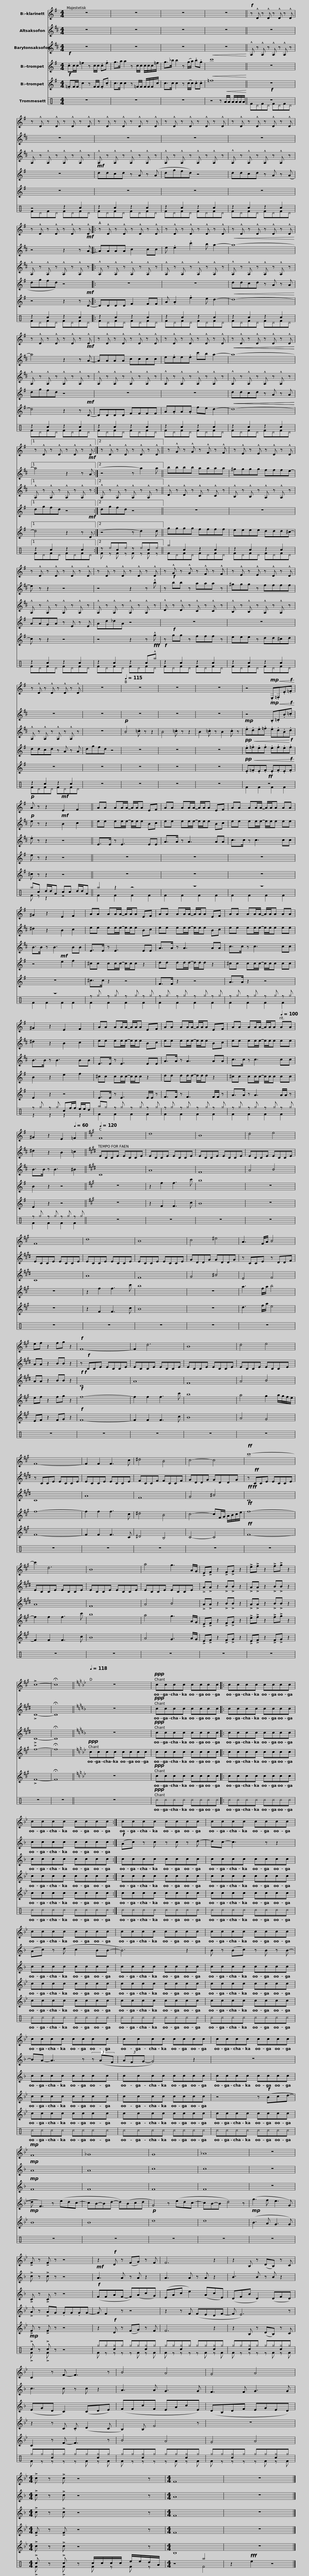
X:1
%%score 1 2 3 4 5 ( 6 7 )
L:1/8
M:4/4
I:linebreak $
K:C
V:1 treble transpose=-2
V:2 treble transpose=-9
V:3 treble transpose=-21
V:4 treble transpose=-2
V:5 treble transpose=-2
V:6 perc
K:none
V:7 perc
K:none
V:1
[K:G] z8 | z8 | z8 | z8 ||$!f! z !^!D z !^!D z !^!D z !^!D | %5
 z !^!D z !^!D z !^!D z !^!D | z !^!D z !^!D z !^!D z !^!D | z !^!D z !^!D z !^!D z !^!D |$ z !^!D z !^!D z !^!D z !^!D | z !^!D z !^!D z !^!D z !^!D |: %10
 z !^!D z !^!D z !^!D z !^!D | z !^!D z !^!D z !^!D z !^!D |$ z !^!D z !^!D z !^!D z !^!D | z !^!D z !^!D z !^!D z !^!D | z !^!D z !^!D z !^!D z !^!D | %15
 z !^!D z !^!D z !^!D z !^!D |$ z !^!D z !^!D z !^!D z !^!D |1 z !^!D z !^!D z !^!D z !^!D :|2 z !^!D z !^!D z !^!D z !^!D || z !^!G z !^!G z !^!F z !^!F |$ %20
 z !^!E z !^!E z !^!D z !^!D | z !^!D z !^!D z !^!D z !^!D | z !^!D z !^!D z !^!D z !^!D | z !^!G z !^!G z !^!F z !^!F |$ z !^!E z !^!E z !^!D z !^!D | %25
 z !^!D z !^!D z !^!D z !^!D | z8 |[Q:1/4=115] z8 | z8 | z8 |$ %30
 z4!mp! .E,!<(!.=F,.E!f!.=F!<)! |!p! A z z2!mf! E2 F2 || AA AA/A/- A/A/A EF | AA AA/A/- A/A/A EF |$ AA AA/A/- A/A/A AA | %35
 ^G2 z2 E2 F2 | AA AA/A/- A/A/A EF | AA AA/A/- A/A/A EF |$ AA AA/A/- A/A/A AA | ^G2 z2 E2 F2 | %40
 AA AA/A/- A/A/A EF | AA AA/A/- A/A/A EF |$ AA AA/A/- A/A/A[Q:1/4=100] AA |[Q:1/4=90] ^G2[Q:1/4=80] z2[Q:1/4=70] E2[Q:1/4=60] =F2 ||[K:A][Q:1/4=120] F8 | %45
 d8 |$ B8 | d4 e4 | F8 | d8 | %50
 B8 |$ c4 ^e4 | A3 F/A/ B4 | ef z2 fg z2 |!f! F8- | %55
 F2 d6 |$ B8 | d4 e4 | F8- | F2 F2 F3 c | %60
 ^d4 B4 |$ c4- c4 |!ff! c'8- | c'2 d6 | B8 | %65
 a4 g3 A/G/ |$ !>!E!>!F z2 !>!F!>!G z2 | !>!e!>!f z2 !>!f!>!g z2 | !>!c8- | !fermata!c8 || %70
[K:Bb][Q:1/4=118] z8 |!ppp! cccc cccc |:$ cccc cccc | cccc cccc :| cccc cccc |$ %75
 cccc cccc | cccc cccc | cccc cccc |$ cccc cccc | cccc cccc | %80
 cccc cccc |$ cccc cccc |!mp! F8 | _G8 | G8 | %85
 _A8 | z8 |$ !>!F z !>!F z z4 | z2!f! D z (FG) z F | F6 z2 | %90
 z2 B, z (DB,) z C | C2 z F- F3 z |$ B4 A4 | G4 A4 |[M:4/4] !>!c z !>!c z4 z | %95
[M:4/4] F8 | z8 |] %97
V:2
[K:D] z8 | z8 | z8 | z8 ||$ z8 | %5
 z8 | z8 | z8 |$ z8 | z4 z2 z!mf! A- |: %10
 AAAA c2 cc | e .e2 .c'2 b a2- |$!<(! a8-!<)! | a4 z2 z!mf! A- | AAAA cccc | %15
 e.ee.e c'b a2- |$!<(!!<(! a8-!<)!!<)! |1 a4 z2 z!mf! A :|2 z4 z a2 a || bbbb aaaa |$ %20
 ^gggg fffe- | e z z2 z4 | z4 z2 z !^!b | z!f! bb z aaa z |$ ^ggg z ffff | %25
 z8 | z8 | z8 | z8 | z8 |$ %30
 z4!mp! .B,!<(!.=C.B!f!.=c!<)! |!p! e z z2!mf! B2 c2 || ee ee/e/- e/e/e Bc | ee ee/e/- e/e/e Bc |$ ee ee/e/- e/e/e ee | %35
 ^d2 z2 B2 c2 | ee ee/e/- e/e/e Bc | ee ee/e/- e/e/e Bc |$ ee ee/e/- e/e/e ee | ^d2 z2 B2 c2 | %40
 ee ee/e/- e/e/e Bc | ee ee/e/- e/e/e Bc |$ ee ee/e/- e/e/e ee | ^d2 z2 B2 =c2 ||[K:E] ECCE ECCE | %45
 ECCE ECCE |$ ECCE ECCE | ECCE ECCE | ECCE ECCE | ECCE ECCE | %50
 ECCE ECCE |$ GDDG GDDG | z CCE z DDF | AA z2 BB z2 | z!f! CCE ECCE | %55
 ECCE ECCE |$ ECCE ECCE | ECCE ECCE | z CCE ECCE | ECCE ECCE | %60
 FCCF FCCF |$ GDDG GDDG | z!ff! CCE ECCE | ECCE ECCE | ECCE ECCE | %65
 ECCE ECCE |$ !>!A!>!A z2 !>!B!>!B z2 | !>!A!>!A z2 !>!B!>!B z2 | !>!C8- | !fermata!C8 || %70
[K:F] z8 |!ppp! cccc cccc |:$ cccc cccc | cccc cccc :|!f! (Ac) z c z c z d- |$ %75
 dc- c3 z z2 | (Ac) z (d c2 BB- | B6) z2 |$ B z (Bc) z B z B- | BA- A3 z (3z (AF | %80
 (3AFG- G4) z2 |$ z8 |!mp! A8 | A8 | c8 | %85
 c8 | z8 |$ !>!c z !>!c z z4 |!mf! A3 A z A z2 | A3 A z A z2 | %90
 B3 B z B z2 | c3 c z c z2 |$ A3 A G3 G | F3 F G3 G |[M:4/4] !>!c z !>!c z4 z | %95
[M:4/4] A8 | z8 |] %97
V:3
[K:D] z8 | z8 | z8 | z8 ||$ !^!A, z !^!A, z !^!A, z !^!A, z | %5
 !^!A, z !^!A, z !^!A, z !^!A, z | !^!A, z !^!A, z !^!A, z !^!A, z | !^!A, z !^!A, z !^!A, z !^!A, z |$ !^!A, z !^!A, z !^!A, z !^!A, z | !^!A, z !^!A, z !^!A, z !^!A, z |: %10
 !^!A, z !^!A, z !^!A, z !^!A, z | !^!A, z !^!A, z !^!A, z !^!A, z |$ !^!A, z !^!A, z !^!A, z !^!A, z | !^!A, z !^!A, z !^!A, z !^!A, z | !^!A, z !^!A, z !^!A, z !^!A, z | %15
 !^!A, z !^!A, z !^!A, z !^!A, z |$ !^!A, z !^!A, z !^!A, z !^!A, z |1 !^!A, z !^!A, z !^!A, z !^!A, z :|2 !^!A, z !^!A, z !^!A, z !^!A, z || !^!D z !^!D z !^!C z !^!C z |$ %20
 !^!B, z !^!B, z !^!A, z !^!A, z | !^!A, z !^!A, z !^!A, z !^!A, z | !^!A, z !^!A, z !^!A, z !^!A, z | !^!D z !^!D z !^!C z !^!C z |$ !^!B, z !^!B, z !^!A, z !^!A, z | %25
 !^!A, z !^!A, z !^!A, z !^!A, z | z8 |!p! B4 .=c z z2 | B4 .=c z z2 | B2 .=c z B2 .c z |$ %30
!mp! .e.d.e.=f .e.d.B.d | .e z z2 z4 || E>E z E3 EE | A>A z A3 AA |$ c>c z c3 cc | %35
 B>B z B3 BB | E>E z E3 EE | A>A z A3 AA |$ c>c z c3 cc | B>B z B3 BB | %40
 E>E z E3 EE | A>A z A3 AA |$ c>c z c3 cc | B>B z B3 ^B2 ||[K:E] C8 | %45
 A8 |$ F8 | A4 B4 | C8 | A8 | %50
 F8 |$ G4 ^B4 | E4 F4 | AA z2 BB z2 |!f!!f! C8 | %55
 A8 |$ F8 | A4 B4 | C8 | A8 | %60
 F8 |$ G4 ^B4 |!ff!!ff! C8 | A8 | F8 | %65
 A4 B4 |$ !>!A!>!A z2 !>!B!>!B z2 | !>!A!>!A z2 !>!B!>!B z2 | !>!C8- | !fermata!C8 || %70
[K:F] z8 |!ppp! cccc cccc |:$ cccc cccc | cccc cccc :| cccc cccc |$ %75
 cccc cccc | cccc cccc | cccc cccc |$ cccc cccc | cccc cccc | %80
 cccc cccc |$ cccc cccc |!mp! F8 | F8 | F8 | %85
 F8 | z8 |$ !>!C z !>!C z z4 |!f! (FFAF- F)(AcG) | (EAc e2) (AcE) | %90
 (DFB D2) (DFD) | (EGD C2) (CDE) |$ (FFcF EAcE) | (DB,DF EGED) |[M:4/4] !>!c z !>!c z4 z | %95
[M:4/4] F8 | z8 |] %97
V:4
[K:G]!f! .cc/c/ =f2 z c/c/ .c.f | g>a a2 z c/c/ c/c/c/=f/ | g>_b b2 z (g/a/) .b.g |!<(! c'8!<)! ||$ z8 | %5
 z8 |!mf! ddcd z A z (A | dgfd) z4 |$ ddcd z A z (A | dgfd) z4 |: %10
 z8 | z8 |$ ddcd z A z A | dgfd z4 | z8 | %15
 z8 |$ ddcd z A z A |1 dgfd z4 :|2 dgfd z4 || z8 |$ %20
 z8 | AAGA z E z E | Ad_dA z4 | z8 |$ z8 | %25
 ddcd z A z A | dgfd z4 | z8 | z8 | z8 |$ %30
!pp! .e!<(!.=f.e.f .e.f.e!<)!!f!.f | e z z2 z4 || z8 | z8 |$ z8 | %35
 z4!mf! e2 f2 | ^cc cc/c/- c/c/c z2 | dd dd/d/- d/d/d z2 |$ ^cc cc/c/- c/c/c cc | B2 z2 e2 f2 | %40
 ^cc cc/c/- c/c/c z2 | dd dd/d/- d/d/d z2 |$ ^cc cc/c/- c/c/c cc | B2 z2 z4 ||[K:A] z8 | %45
 z2 f2 f3 c' |$ b8 | z8 | z8 | z2 f2 f3 c' | %50
 b8 |$ z8 | a3 f/a/ b4 | ef z2 fg z2 |!f! f8- | %55
 f2 f2 f3 c' |$ b8 | a4 g2 a/g/f/e/ | f8- | f2 f2 f3 c | %60
 ^d4 B4 |$ c4- cF/G/ A/B/c/e/ |!ff! f8- | f2 f2 f3 c' | b8 | %65
 a4 g3 A/G/ |$ !>!E!>!F z2 !>!F!>!G z2 | !>!e!>!f z2 !>!f!>!g z2 | !>!f8- | !fermata!f8 || %70
[K:Bb]!ppp! cccc cccc | cccc cccc |:$ cccc cccc | cccc cccc :| cccc cccc |$ %75
 cccc cccc | cccc cccc | cccc cccc |$ cccc cccc | cccc cccc | %80
 cccc cccc |$ z4 z!f! (Bcd- | d F3) z (edc- | cB-Bd- d)(Bcd | G4) z (edc- | %85
 cB-B d4) z | (g3 f e3 G) |$ !>!A z !>!AG .GG.GG- | G F2 z z4 | z2 z F (FEDF- | %90
 F E6) z | z2 z C .C (D2 C |$ B,2) B, F4 z | z8 |[M:4/4] !>!F z !>!F z4 z | %95
[M:4/4] F8 | z8 |] %97
V:5
[K:G]!f! .=FF/F/ c2 z F/F/ .F.c | c>c c2 z =F/F/ F/F/F/c/ | c>c c2 z (c/c/) .c.c |!<(! =f8!<)! ||$ z8 | %5
 z8 | z8 | z8 |$ z8 | z4 z2 z!mf! D- |: %10
 DDDD F2 FF | A .A2 .f2 e d2- |$!<(! d8-!<)! | d4 z2 z!mf! D- | DDDD FFFF | %15
 A.AA.A fe d2- |$!<(!!<(! d8-!<)!!<)! |1 d4 z2 z!mf! D :|2 z4 z d2 d || gggg ffff |$ %20
 eeee ddd^c- | c z z2 z4 | z4 z2 z !^!g | z!f! gg z fff z |$ eee z dd^cd | %25
 z8 | z8 | z8 | z8 | z8 |$ %30
!pp! .E!<(!.=F.E.F .E.F.E!f!.F!<)! | ^c z z2 z4 || z8 | z8 |$ z8 | %35
 z8 | ^c>c z2 z4 | F>F z2 z4 |$ A>A z2 z4 | E2 z2 z4 | %40
 E>E z E3 E/E/ z | F>F z F3 F/F/ z |$ A>A z A3 A/A/ z | E2 z2 z4 ||[K:A] z8 | %45
 z2 F2 F3 c |$ B8 | z8 | z8 | z2 F2 F3 c | %50
 B8 |$ z8 | d3 f/a/ e4 | EF z2 FG z2 |!f! F8- | %55
 F2 F2 F3 c |$ B8 | A4 G4 | F8- | F2 F2 F3 C | %60
 ^D4 B,4 |$ C4- C4 |!ff! F8- | F2 F2 F3 c | B8 | %65
 A4 G3 A/G/ |$ !>!E!>!F z2 !>!F!>!G z2 | !>!E!>!F z2 !>!F!>!G z2 | !>!F8- | !fermata!F8 || %70
[K:Bb] z8 |!ppp! cccc cccc |:$ cccc cccc | cccc cccc :| cccc cccc |$ %75
 cccc cccc | cccc cccc | cccc cccc |$ cccc cccc | cccc cccc | %80
 cccc cccc |$ cccc cccc |!mp! B8 | B8 |!p! d8 | %85
 d8 |!mp! (B3 A G3 G) |$ !>!F z !>!F z z4 | z2!f! D z (FG) z F | F6 z2 | %90
 z2 B, z (DB,) z C | C2 z F- F3 z |$ B4 A4 | G4 A4 |[M:4/4] !>!c z !>!c z4 z | %95
[M:4/4] B,8 | z8 |] %97
V:6
 z8 | z8 | z8 | z4 z!<(! A/A/ A/A/A/A/!<)! ||$!f! z8 | %5
 z4 z2 c2 | z2 c2 z2 c2 | z2 c2 z2 c2 |$ z2 c2 z2 c2 | z2 c2 z2 c2 |: %10
 z2 c2 z2 c2 | z2 c2 z2 c2 |$ z2 c2 z2 c2 | z2 c2 z2 c2 | z2 c2 z2 c2 | %15
 z2 c2 z2 c2 |$ z2 c2 z2 c2 |1 z2 c2 z2 c2 :|2 z ^ec^e z ^ec^e || ^a2 c2 z2 c2 |$ %20
 z2 c2 z2 c2 | z2 c2 z2 c2 | z2 c2 z2 c!fff!!^!^a |!f! z2 c2 z2 c2 |$ z2 c2 z2 c2 | %25
 z2 c2 z2 c2 | z8 | z8 | z8 | z8 |$ %30
!ff! z8 | ^ac d/d/A cc d/d/A || ^a2 z2 z4 | z8 |$ z8 | %35
 z8 | z ^g z ^g z ^g z ^g | z ^g z ^g z ^g z ^g |$ z ^g z ^g z ^g z ^g | z ^g z ^g cf/f/ e/e/d | %40
 ^a^g z ^g z ^g z ^g | z ^g z ^g z ^g z ^g |$ z ^g z ^g z ^g z ^g | z ^g z ^g z ^g z ^g || z8 | %45
 z8 |$ z8 | z8 | z8 | z8 | %50
 z8 |$ z8 | z8 | z8 | z8 | %55
 z8 |$ z8 | z8 | z8 | z8 | %60
 z8 |$ z8 | z8 | z8 | z8 | %65
 z8 |$ z8 | z8 | z8 | z8 || %70
 z8 |!ppp! ^c^c^c^c ^c^c^c^c |:$ ^c^c^c^c ^c^c^c^c | ^c^c^c^c ^c^c^c^c :| ^c^c^c^c ^c^c^c^c |$ %75
 ^c^c^c^c ^c^c^c^c | ^c^c^c^c ^c^c^c^c | ^c^c^c^c ^c^c^c^c |$ ^c^c^c^c ^c^c^c^c | ^c^c^c^c ^c^c^c^c | %80
 ^c^c^c^c ^c^c^c^c |$ ^c^c^c^c ^c^c^c^c | z8 | z8 | z8 | %85
 z8 | z8 |$!mp! !>!c z !>!c z z4 | ^g^g[c^g]^g ^g^g[c^g]^g | ^g^g[c^g]^g ^g^g[c^g]^g | %90
 ^g^g[c^g]^g ^g^g[c^g]^g | ^g^g[c^g]^g ^g^g[c^g]^g |$ ^g^g[c^g]^g ^g^g[c^g]^g | ^g^g[c^g]^g ^g^g[c^g]^g |[M:4/4] !>!c z !>!c z c/c/c/c/ e/e/d/A/ | %95
[M:4/4] z4 ^a4 | z2!fff! e2 z4 |] %97
V:7
 x8 | x8 | x8 | x8 ||$ F^DF^D F^DF^D | %5
 F^DF^D F^DF^D | F^DF^D F^DF^D | F^DF^D F^DF^D |$ F^DF^D F^DF^D | F^DF^D F^DF^D |: %10
 F^DF^D F^DF^D | F^DF^D F^DF^D |$ F^DF^D F^DF^D | F^DF^D F^DF^D | F^DF^D F^DF^D | %15
 F^DF^D F^DF^D |$ F^DF^D F^DF^D |1 F^DF^D F^DF^D :|2 F z F z F z F z || F^DF^D F^DF^D |$ %20
 F^DF^D F^DF^D | F^DF^D F^DF^D | F^DF^D F^DF^D | F^DF^D F^DF^D |$ F^DF^D F^DF^D | %25
 F^DF^D F^DF^D | x8 | x8 | x8 | x8 |$ %30
 F2 F2 F2 F2 | F z z2 z4 || F2 F2 F2 F2 | F2 F2 F2 F2 |$ F2 F2 F2 F2 | %35
 F2 F2 F2 F2 | F2 F2 F2 F2 | F2 F2 F2 F2 |$ F2 F2 F2 F2 | z2 z2 z2 z2 | %40
 F2 F2 F2 F2 | F2 F2 F2 F2 |$ F2 F2 F2 F2 | F2 F2 F2 F2 || x8 | %45
 x8 |$ x8 | x8 | x8 | x8 | %50
 x8 |$ x8 | x8 | x8 | x8 | %55
 x8 |$ x8 | x8 | x8 | x8 | %60
 x8 |$ x8 | x8 | x8 | x8 | %65
 x8 |$ x8 | x8 | x8 | x8 || %70
 x8 | x8 |:$ x8 | x8 :| x8 |$ %75
 x8 | x8 | x8 |$ x8 | x8 | %80
 x8 |$ x8 | x8 | x8 | x8 | %85
 x8 | x8 |$ !>!F z !>!F z z4 | F z z z z F z F | F z z z z F z F | %90
 F z z z z F z F | F z z z z F z F |$ F z z z z F z F | F z z z z F z F |[M:4/4] !>!F z !>!F z F z F z | %95
[M:4/4] x4 F4 | x8 |] %97
